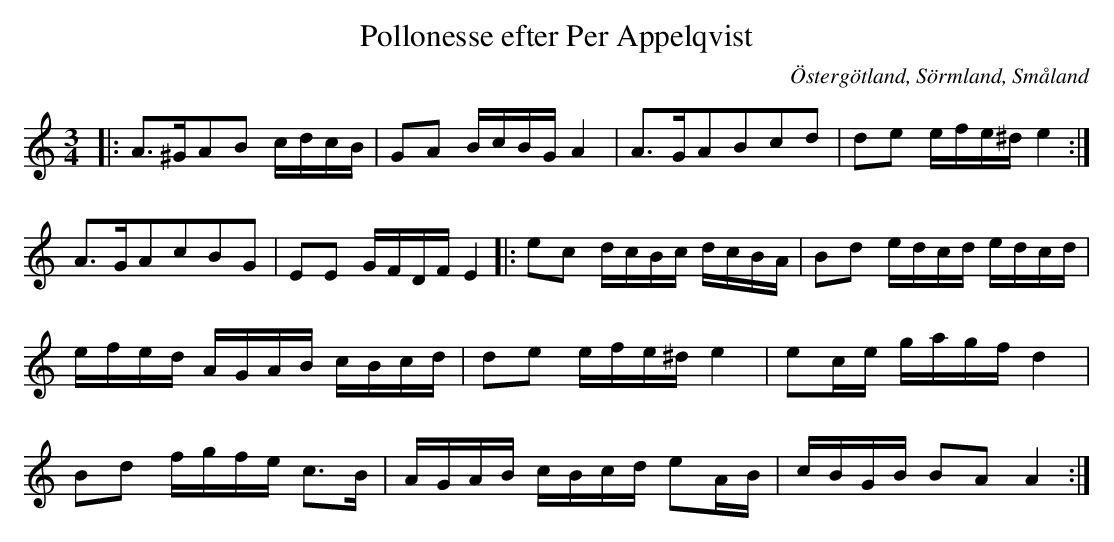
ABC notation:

X:1
T:Pollonesse efter Per Appelqvist
O:Östergötland, Sörmland, Småland
M:3/4
L:1/8
K:C
|: A>^GAB c/2d/2c/2B/2| GA B/2c/2B/2G/2 A2 | A>GABcd | de e/2f/2e/2^d/2 e2 :| A>GAcBG | EE G/2F/2D/2F/2 E2  |: ec d/2c/2B/2c/2 d/2c/2B/2A/2 | Bd e/2d/2c/2d/2 e/2d/2c/2d/2 |e/2f/2e/2d/2 A/2G/2A/2B/2 c/2B/2c/2d/2 | de e/2f/2e/2^d/2 e2 | ec/2e/2 g/2a/2g/2f/2 d2 | Bd f/2g/2f/2e/2 c>B | A/2G/2A/2B/2 c/2B/2c/2d/2 eA/2B/2 | c/2B/2G/2B/2 BA A2 :|
